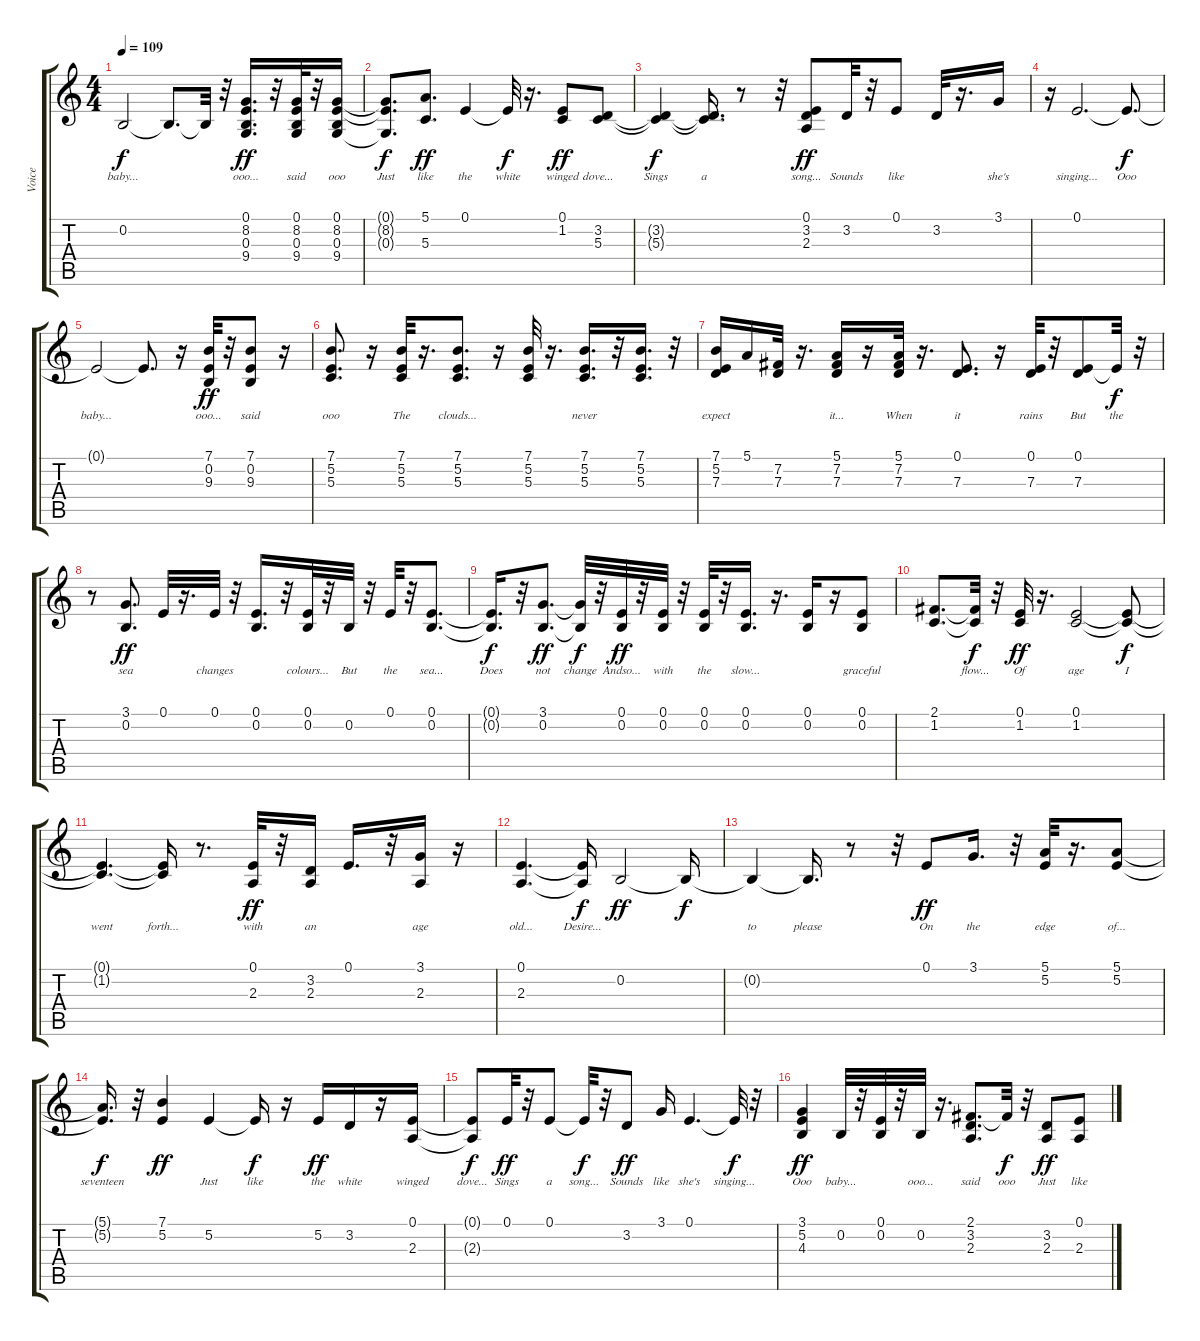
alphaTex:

\track ("Voice" "Voice") {instrument tenorsax}
\staff {score tabs}
\tuning (E4 B3 G3 D3 A2 E2) {hide}
\ts (4 4)
\tempo 109
\clef g2
\ks c
0.2{t}.2{lyrics (0 "baby...") lyrics (1 "") lyrics (2 "") lyrics (3 "") lyrics (4 "") dy f} 0.2{t}.8{d lyrics (0 "") lyrics (1 "") lyrics (2 "") lyrics (3 "") lyrics (4 "")} 0.2{t}.32{lyrics (0 "") lyrics (1 "") lyrics (2 "") lyrics (3 "") lyrics (4 "")} r.32 (0.1 8.2 0.3 9.4).16{d lyrics (0 "ooo...") lyrics (1 "") lyrics (2 "") lyrics (3 "") lyrics (4 "") dy ff} r.32 (0.1 8.2 0.3 9.4).32{lyrics (0 "said") lyrics (1 "") lyrics (2 "") lyrics (3 "") lyrics (4 "")} r.32 (0.1 8.2 0.3 9.4).16{lyrics (0 "ooo") lyrics (1 "") lyrics (2 "") lyrics (3 "") lyrics (4 "")} |
(0.1{t} 8.2{t} 0.3{t}).8{d lyrics (0 "Just") lyrics (1 "") lyrics (2 "") lyrics (3 "") lyrics (4 "") dy f} (5.1 5.3).8{d lyrics (0 "like") lyrics (1 "") lyrics (2 "") lyrics (3 "") lyrics (4 "") dy ff} 0.1.4{lyrics (0 "the") lyrics (1 "") lyrics (2 "") lyrics (3 "") lyrics (4 "")} 0.1{t}.32{lyrics (0 "white") lyrics (1 "") lyrics (2 "") lyrics (3 "") lyrics (4 "") dy f} r.16{d} (0.1 1.2).8{lyrics (0 "winged") lyrics (1 "") lyrics (2 "") lyrics (3 "") lyrics (4 "") dy ff} (3.2 5.3).8{lyrics (0 "dove...") lyrics (1 "") lyrics (2 "") lyrics (3 "") lyrics (4 "")} |
(3.2{t} 5.3{t}).4{lyrics (0 "Sings") lyrics (1 "") lyrics (2 "") lyrics (3 "") lyrics (4 "") dy f} (3.2{t} 5.3{t}).16{d lyrics (0 "a") lyrics (1 "") lyrics (2 "") lyrics (3 "") lyrics (4 "")} r.8 r.32 (0.1 3.2 2.3).8{lyrics (0 "song...") lyrics (1 "") lyrics (2 "") lyrics (3 "") lyrics (4 "") dy ff} 3.2.32{lyrics (0 "Sounds") lyrics (1 "") lyrics (2 "") lyrics (3 "") lyrics (4 "")} r.32 0.1.8{lyrics (0 "like") lyrics (1 "") lyrics (2 "") lyrics (3 "") lyrics (4 "")} 3.2.32{lyrics (0 "") lyrics (1 "") lyrics (2 "") lyrics (3 "") lyrics (4 "")} r.16{d} 3.1.16{lyrics (0 "she's") lyrics (1 "") lyrics (2 "") lyrics (3 "") lyrics (4 "")} |
r.16 0.1.2{d lyrics (0 "singing...") lyrics (1 "") lyrics (2 "") lyrics (3 "") lyrics (4 "")} 0.1{t}.8{d lyrics (0 "Ooo") lyrics (1 "") lyrics (2 "") lyrics (3 "") lyrics (4 "") dy f} |
0.1{t}.2{lyrics (0 "baby...") lyrics (1 "") lyrics (2 "") lyrics (3 "") lyrics (4 "")} 0.1{t}.8{d lyrics (0 "") lyrics (1 "") lyrics (2 "") lyrics (3 "") lyrics (4 "")} r.16 (7.1 0.2 9.3).32{lyrics (0 "ooo...") lyrics (1 "") lyrics (2 "") lyrics (3 "") lyrics (4 "") dy ff} r.32 (7.1 0.2 9.3).8{lyrics (0 "said") lyrics (1 "") lyrics (2 "") lyrics (3 "") lyrics (4 "")} r.16 |
(7.1 5.2 5.3).8{d lyrics (0 "ooo") lyrics (1 "") lyrics (2 "") lyrics (3 "") lyrics (4 "")} r.16 (7.1 5.2 5.3).32{lyrics (0 "The") lyrics (1 "") lyrics (2 "") lyrics (3 "") lyrics (4 "")} r.16{d} (7.1 5.2 5.3).8{d lyrics (0 "clouds...") lyrics (1 "") lyrics (2 "") lyrics (3 "") lyrics (4 "")} r.16 (7.1 5.2 5.3).32{lyrics (0 "") lyrics (1 "") lyrics (2 "") lyrics (3 "") lyrics (4 "")} r.16{d} (7.1 5.2 5.3).16{d lyrics (0 "never") lyrics (1 "") lyrics (2 "") lyrics (3 "") lyrics (4 "")} r.32 (7.1 5.2 5.3).16{d lyrics (0 "") lyrics (1 "") lyrics (2 "") lyrics (3 "") lyrics (4 "")} r.32 |
(7.1 5.2 7.3).16{lyrics (0 "expect") lyrics (1 "") lyrics (2 "") lyrics (3 "") lyrics (4 "")} 5.1.16{lyrics (0 "") lyrics (1 "") lyrics (2 "") lyrics (3 "") lyrics (4 "")} (7.2 7.3).32{lyrics (0 "") lyrics (1 "") lyrics (2 "") lyrics (3 "") lyrics (4 "")} r.16{d} (5.1 7.2 7.3).16{lyrics (0 "it...") lyrics (1 "") lyrics (2 "") lyrics (3 "") lyrics (4 "")} r.16 (5.1 7.2 7.3).32{lyrics (0 "When") lyrics (1 "") lyrics (2 "") lyrics (3 "") lyrics (4 "")} r.16{d} (0.1 7.3).8{d lyrics (0 "it") lyrics (1 "") lyrics (2 "") lyrics (3 "") lyrics (4 "")} r.16 (0.1 7.3).32{lyrics (0 "rains") lyrics (1 "") lyrics (2 "") lyrics (3 "") lyrics (4 "")} r.32 (0.1 7.3).8{lyrics (0 "But") lyrics (1 "") lyrics (2 "") lyrics (3 "") lyrics (4 "")} 0.1{t}.32{lyrics (0 "the") lyrics (1 "") lyrics (2 "") lyrics (3 "") lyrics (4 "") dy f} r.32 |
r.8 (3.1 0.2).8{d lyrics (0 "sea") lyrics (1 "") lyrics (2 "") lyrics (3 "") lyrics (4 "") dy ff} 0.1.32{lyrics (0 "") lyrics (1 "") lyrics (2 "") lyrics (3 "") lyrics (4 "")} r.16{d} 0.1.32{lyrics (0 "changes") lyrics (1 "") lyrics (2 "") lyrics (3 "") lyrics (4 "")} r.32 (0.1 0.2).16{d lyrics (0 "") lyrics (1 "") lyrics (2 "") lyrics (3 "") lyrics (4 "")} r.32 (0.1 0.2).32{lyrics (0 "colours...") lyrics (1 "") lyrics (2 "") lyrics (3 "") lyrics (4 "")} r.32 0.2.32{lyrics (0 "But") lyrics (1 "") lyrics (2 "") lyrics (3 "") lyrics (4 "")} r.32 0.1.32{lyrics (0 "the") lyrics (1 "") lyrics (2 "") lyrics (3 "") lyrics (4 "")} r.32 (0.1 0.2).8{d lyrics (0 "sea...") lyrics (1 "") lyrics (2 "") lyrics (3 "") lyrics (4 "")} |
(0.1{t} 0.2{t}).16{d lyrics (0 "Does") lyrics (1 "") lyrics (2 "") lyrics (3 "") lyrics (4 "") dy f} r.32 (3.1 0.2).8{d lyrics (0 "not") lyrics (1 "") lyrics (2 "") lyrics (3 "") lyrics (4 "") dy ff} (3.1{t} 0.2{t}).32{lyrics (0 "change") lyrics (1 "") lyrics (2 "") lyrics (3 "") lyrics (4 "") dy f} r.32 (0.1 0.2).32{lyrics (0 "Andso...") lyrics (1 "") lyrics (2 "") lyrics (3 "") lyrics (4 "") dy ff} r.32 (0.1 0.2).32{lyrics (0 "with") lyrics (1 "") lyrics (2 "") lyrics (3 "") lyrics (4 "")} r.32 (0.1 0.2).32{lyrics (0 "the") lyrics (1 "") lyrics (2 "") lyrics (3 "") lyrics (4 "")} r.32 (0.1 0.2).16{d lyrics (0 "slow...") lyrics (1 "") lyrics (2 "") lyrics (3 "") lyrics (4 "")} r.16{d} (0.1 0.2).16{lyrics (0 "") lyrics (1 "") lyrics (2 "") lyrics (3 "") lyrics (4 "")} r.16 (0.1 0.2).8{lyrics (0 "graceful") lyrics (1 "") lyrics (2 "") lyrics (3 "") lyrics (4 "")} |
(2.1 1.2).8{d lyrics (0 "") lyrics (1 "") lyrics (2 "") lyrics (3 "") lyrics (4 "")} (2.1{t} 1.2{t}).32{lyrics (0 "flow...") lyrics (1 "") lyrics (2 "") lyrics (3 "") lyrics (4 "") dy f} r.32 (0.1 1.2).32{lyrics (0 "Of") lyrics (1 "") lyrics (2 "") lyrics (3 "") lyrics (4 "") dy ff} r.16{d} (0.1 1.2).2{lyrics (0 "age") lyrics (1 "") lyrics (2 "") lyrics (3 "") lyrics (4 "")} (0.1{t} 1.2{t}).8{lyrics (0 "I") lyrics (1 "") lyrics (2 "") lyrics (3 "") lyrics (4 "") dy f} |
(0.1{t} 1.2{t}).4{d lyrics (0 "went") lyrics (1 "") lyrics (2 "") lyrics (3 "") lyrics (4 "")} (0.1{t} 1.2{t}).16{lyrics (0 "forth...") lyrics (1 "") lyrics (2 "") lyrics (3 "") lyrics (4 "")} r.8{d} (0.1 2.3).32{lyrics (0 "with") lyrics (1 "") lyrics (2 "") lyrics (3 "") lyrics (4 "") dy ff} r.32 (3.2 2.3).16{lyrics (0 "an") lyrics (1 "") lyrics (2 "") lyrics (3 "") lyrics (4 "")} 0.1.16{d lyrics (0 "") lyrics (1 "") lyrics (2 "") lyrics (3 "") lyrics (4 "")} r.32 (3.1 2.3).16{lyrics (0 "age") lyrics (1 "") lyrics (2 "") lyrics (3 "") lyrics (4 "")} r.16 |
(0.1 2.3).4{d lyrics (0 "old...") lyrics (1 "") lyrics (2 "") lyrics (3 "") lyrics (4 "")} (0.1{t} 2.3{t}).16{lyrics (0 "Desire...") lyrics (1 "") lyrics (2 "") lyrics (3 "") lyrics (4 "") dy f} 0.2.2{lyrics (0 "") lyrics (1 "") lyrics (2 "") lyrics (3 "") lyrics (4 "") dy ff} 0.2{t}.16{lyrics (0 "") lyrics (1 "") lyrics (2 "") lyrics (3 "") lyrics (4 "") dy f} |
0.2{t}.4{lyrics (0 "to") lyrics (1 "") lyrics (2 "") lyrics (3 "") lyrics (4 "")} 0.2{t}.16{d lyrics (0 "please") lyrics (1 "") lyrics (2 "") lyrics (3 "") lyrics (4 "")} r.8 r.32 0.1.8{lyrics (0 "On") lyrics (1 "") lyrics (2 "") lyrics (3 "") lyrics (4 "") dy ff} 3.1.16{d lyrics (0 "the") lyrics (1 "") lyrics (2 "") lyrics (3 "") lyrics (4 "")} r.32 (5.1 5.2).32{lyrics (0 "edge") lyrics (1 "") lyrics (2 "") lyrics (3 "") lyrics (4 "")} r.16{d} (5.1 5.2).8{lyrics (0 "of...") lyrics (1 "") lyrics (2 "") lyrics (3 "") lyrics (4 "")} |
(5.1{t} 5.2{t}).16{d lyrics (0 "seventeen") lyrics (1 "") lyrics (2 "") lyrics (3 "") lyrics (4 "") dy f} r.32 (7.1 5.2).4{lyrics (0 "") lyrics (1 "") lyrics (2 "") lyrics (3 "") lyrics (4 "") dy ff} 5.2.4{lyrics (0 "Just") lyrics (1 "") lyrics (2 "") lyrics (3 "") lyrics (4 "")} 5.2{t}.16{lyrics (0 "like") lyrics (1 "") lyrics (2 "") lyrics (3 "") lyrics (4 "") dy f} r.16 5.2.16{lyrics (0 "the") lyrics (1 "") lyrics (2 "") lyrics (3 "") lyrics (4 "") dy ff} 3.2.16{lyrics (0 "white") lyrics (1 "") lyrics (2 "") lyrics (3 "") lyrics (4 "")} r.16 (0.1 2.3).16{lyrics (0 "winged") lyrics (1 "") lyrics (2 "") lyrics (3 "") lyrics (4 "")} |
(0.1{t} 2.3{t}).8{lyrics (0 "dove...") lyrics (1 "") lyrics (2 "") lyrics (3 "") lyrics (4 "") dy f} 0.1.32{lyrics (0 "Sings") lyrics (1 "") lyrics (2 "") lyrics (3 "") lyrics (4 "") dy ff} r.32 0.1.8{lyrics (0 "a") lyrics (1 "") lyrics (2 "") lyrics (3 "") lyrics (4 "")} 0.1{t}.32{lyrics (0 "song...") lyrics (1 "") lyrics (2 "") lyrics (3 "") lyrics (4 "") dy f} r.32 3.2.8{lyrics (0 "Sounds") lyrics (1 "") lyrics (2 "") lyrics (3 "") lyrics (4 "") dy ff} 3.1.16{lyrics (0 "like") lyrics (1 "") lyrics (2 "") lyrics (3 "") lyrics (4 "")} 0.1.4{d lyrics (0 "she's") lyrics (1 "") lyrics (2 "") lyrics (3 "") lyrics (4 "")} 0.1{t}.32{lyrics (0 "singing...") lyrics (1 "") lyrics (2 "") lyrics (3 "") lyrics (4 "") dy f} r.32 |
(3.1 5.2 4.3).4{lyrics (0 "Ooo") lyrics (1 "") lyrics (2 "") lyrics (3 "") lyrics (4 "") dy ff} 0.2.32{lyrics (0 "baby...") lyrics (1 "") lyrics (2 "") lyrics (3 "") lyrics (4 "")} r.32 (0.1 0.2).32{lyrics (0 "") lyrics (1 "") lyrics (2 "") lyrics (3 "") lyrics (4 "")} r.32 0.2.32{lyrics (0 "ooo...") lyrics (1 "") lyrics (2 "") lyrics (3 "") lyrics (4 "")} r.16{d} (2.1 3.2 2.3).8{d lyrics (0 "said") lyrics (1 "") lyrics (2 "") lyrics (3 "") lyrics (4 "")} 2.1{t}.32{lyrics (0 "ooo") lyrics (1 "") lyrics (2 "") lyrics (3 "") lyrics (4 "") dy f} r.32 (3.2 2.3).8{lyrics (0 "Just") lyrics (1 "") lyrics (2 "") lyrics (3 "") lyrics (4 "") dy ff} (0.1 2.3).8{lyrics (0 "like") lyrics (1 "") lyrics (2 "") lyrics (3 "") lyrics (4 "")}
